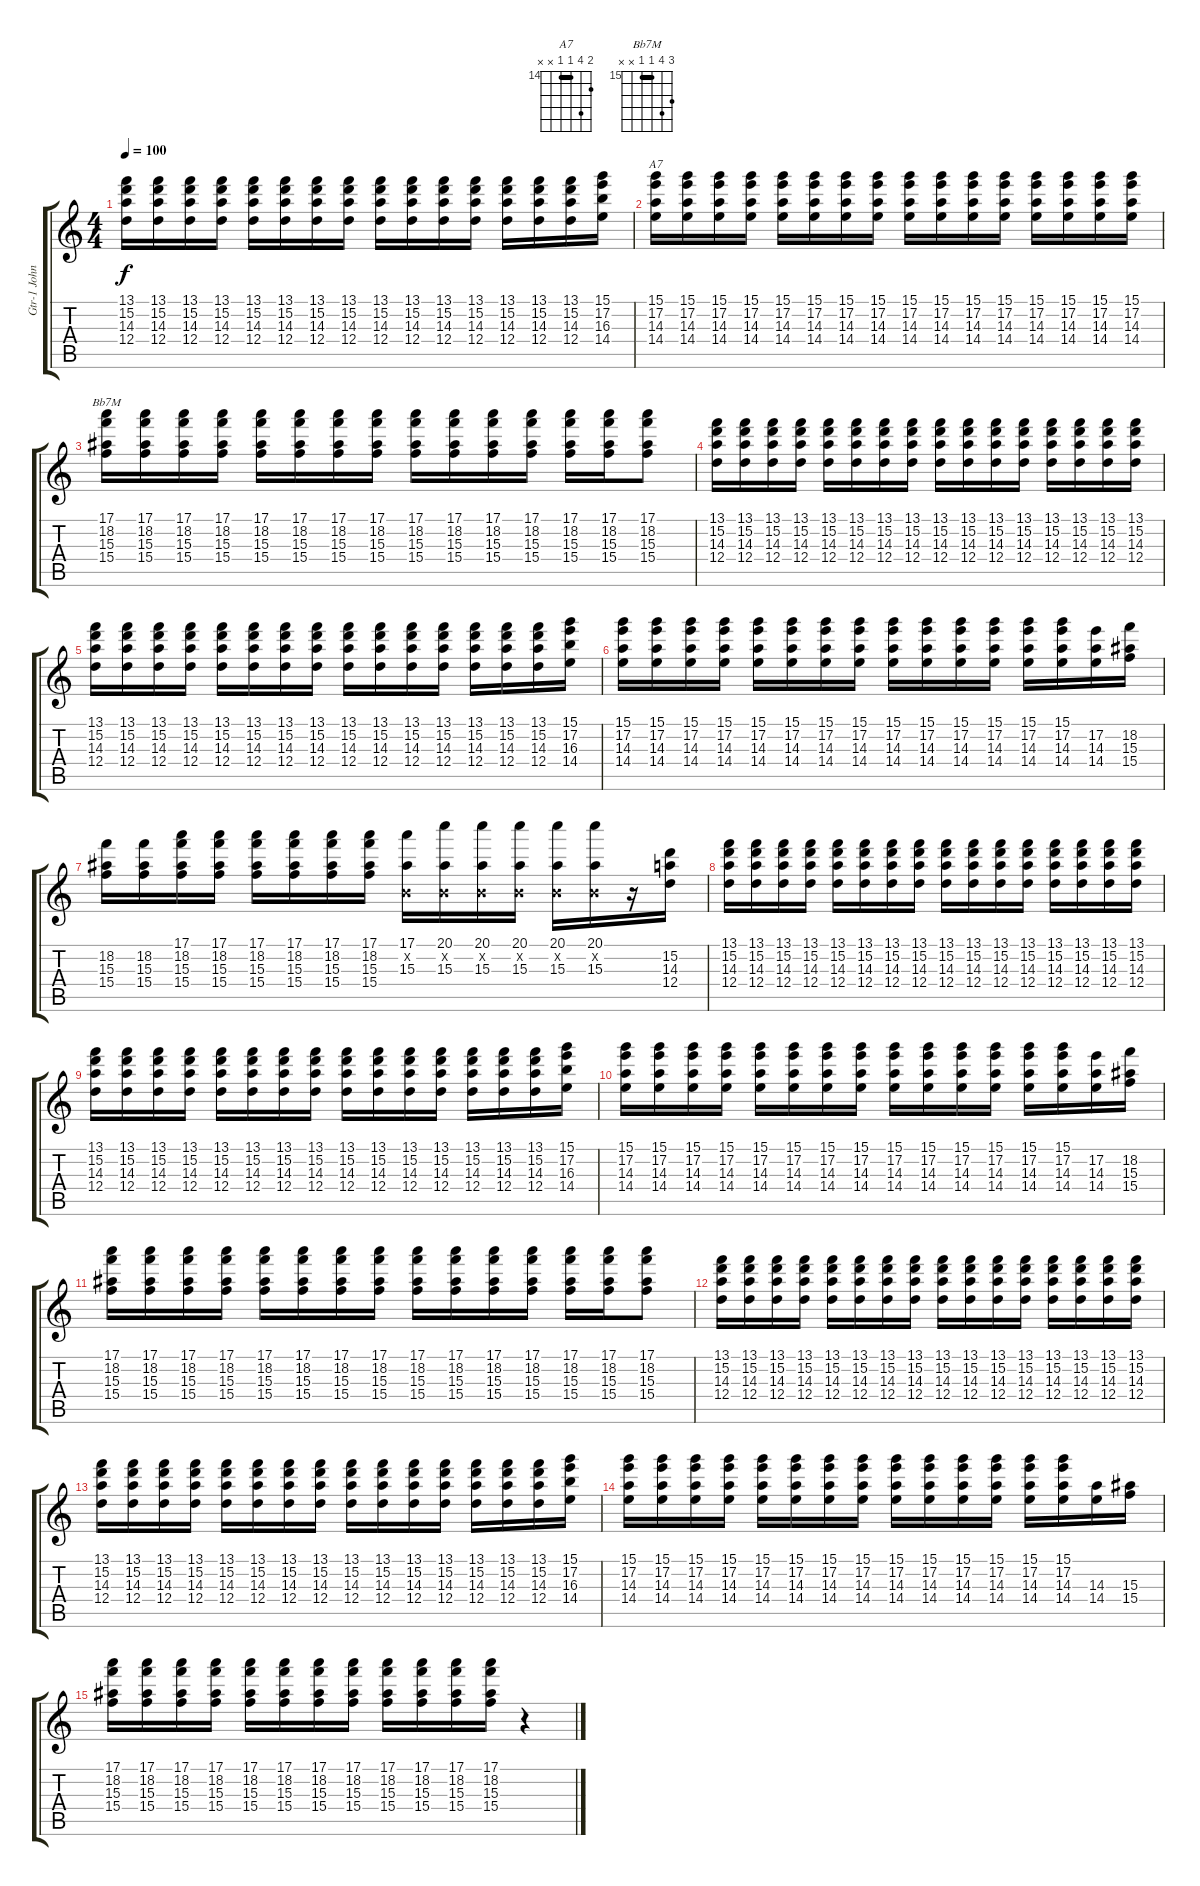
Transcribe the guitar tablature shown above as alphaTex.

\track ("Gtr-1 John" "Gtr-1 John") {instrument overdrivenguitar}
\staff {score tabs}
\tuning (E4 B3 G3 D3 A2 E2) {hide}
\chord ("A7" 15 17 14 14 x x) {firstfret 14 barre 14}
\chord ("Bb7M" 17 18 15 15 x x) {firstfret 15 barre 15}
\ts (4 4)
\tempo 100
\clef g2
\ks c
(13.1 15.2 14.3 12.4).16{dy f} (13.1 15.2 14.3 12.4).16 (13.1 15.2 14.3 12.4).16 (13.1 15.2 14.3 12.4).16 (13.1 15.2 14.3 12.4).16 (13.1 15.2 14.3 12.4).16 (13.1 15.2 14.3 12.4).16 (13.1 15.2 14.3 12.4).16 (13.1 15.2 14.3 12.4).16 (13.1 15.2 14.3 12.4).16 (13.1 15.2 14.3 12.4).16 (13.1 15.2 14.3 12.4).16 (13.1 15.2 14.3 12.4).16 (13.1 15.2 14.3 12.4).16 (13.1 15.2 14.3 12.4).16 (15.1 17.2 16.3 14.4).16 |
(15.1 17.2 14.3 14.4).16{ch "A7"} (15.1 17.2 14.3 14.4).16 (15.1 17.2 14.3 14.4).16 (15.1 17.2 14.3 14.4).16 (15.1 17.2 14.3 14.4).16 (15.1 17.2 14.3 14.4).16 (15.1 17.2 14.3 14.4).16 (15.1 17.2 14.3 14.4).16 (15.1 17.2 14.3 14.4).16 (15.1 17.2 14.3 14.4).16 (15.1 17.2 14.3 14.4).16 (15.1 17.2 14.3 14.4).16 (15.1 17.2 14.3 14.4).16 (15.1 17.2 14.3 14.4).16 (15.1 17.2 14.3 14.4).16 (15.1 17.2 14.3 14.4).16 |
(17.1 18.2 15.3 15.4).16{ch "Bb7M"} (17.1 18.2 15.3 15.4).16 (17.1 18.2 15.3 15.4).16 (17.1 18.2 15.3 15.4).16 (17.1 18.2 15.3 15.4).16 (17.1 18.2 15.3 15.4).16 (17.1 18.2 15.3 15.4).16 (17.1 18.2 15.3 15.4).16 (17.1 18.2 15.3 15.4).16 (17.1 18.2 15.3 15.4).16 (17.1 18.2 15.3 15.4).16 (17.1 18.2 15.3 15.4).16 (17.1 18.2 15.3 15.4).16 (17.1 18.2 15.3 15.4).16 (17.1 18.2 15.3 15.4).8 |
(13.1 15.2 14.3 12.4).16 (13.1 15.2 14.3 12.4).16 (13.1 15.2 14.3 12.4).16 (13.1 15.2 14.3 12.4).16 (13.1 15.2 14.3 12.4).16 (13.1 15.2 14.3 12.4).16 (13.1 15.2 14.3 12.4).16 (13.1 15.2 14.3 12.4).16 (13.1 15.2 14.3 12.4).16 (13.1 15.2 14.3 12.4).16 (13.1 15.2 14.3 12.4).16 (13.1 15.2 14.3 12.4).16 (13.1 15.2 14.3 12.4).16 (13.1 15.2 14.3 12.4).16 (13.1 15.2 14.3 12.4).16 (13.1 15.2 14.3 12.4).16 |
(13.1 15.2 14.3 12.4).16 (13.1 15.2 14.3 12.4).16 (13.1 15.2 14.3 12.4).16 (13.1 15.2 14.3 12.4).16 (13.1 15.2 14.3 12.4).16 (13.1 15.2 14.3 12.4).16 (13.1 15.2 14.3 12.4).16 (13.1 15.2 14.3 12.4).16 (13.1 15.2 14.3 12.4).16 (13.1 15.2 14.3 12.4).16 (13.1 15.2 14.3 12.4).16 (13.1 15.2 14.3 12.4).16 (13.1 15.2 14.3 12.4).16 (13.1 15.2 14.3 12.4).16 (13.1 15.2 14.3 12.4).16 (15.1 17.2 16.3 14.4).16 |
(15.1 17.2 14.3 14.4).16 (15.1 17.2 14.3 14.4).16 (15.1 17.2 14.3 14.4).16 (15.1 17.2 14.3 14.4).16 (15.1 17.2 14.3 14.4).16 (15.1 17.2 14.3 14.4).16 (15.1 17.2 14.3 14.4).16 (15.1 17.2 14.3 14.4).16 (15.1 17.2 14.3 14.4).16 (15.1 17.2 14.3 14.4).16 (15.1 17.2 14.3 14.4).16 (15.1 17.2 14.3 14.4).16 (15.1 17.2 14.3 14.4).16 (15.1 17.2 14.3 14.4).16 (17.2 14.3 14.4).16 (18.2 15.3 15.4).16 |
(18.2 15.3 15.4).16 (18.2 15.3 15.4).16 (17.1 18.2 15.3 15.4).16 (17.1 18.2 15.3 15.4).16 (17.1 18.2 15.3 15.4).16 (17.1 18.2 15.3 15.4).16 (17.1 18.2 15.3 15.4).16 (17.1 18.2 15.3 15.4).16 (17.1 0.2{x} 15.3).16 (20.1 0.2{x} 15.3).16 (20.1 0.2{x} 15.3).16 (20.1 0.2{x} 15.3).16 (20.1 0.2{x} 15.3).16 (20.1 0.2{x} 15.3).16 r.16 (15.2 14.3 12.4).16 |
(13.1 15.2 14.3 12.4).16 (13.1 15.2 14.3 12.4).16 (13.1 15.2 14.3 12.4).16 (13.1 15.2 14.3 12.4).16 (13.1 15.2 14.3 12.4).16 (13.1 15.2 14.3 12.4).16 (13.1 15.2 14.3 12.4).16 (13.1 15.2 14.3 12.4).16 (13.1 15.2 14.3 12.4).16 (13.1 15.2 14.3 12.4).16 (13.1 15.2 14.3 12.4).16 (13.1 15.2 14.3 12.4).16 (13.1 15.2 14.3 12.4).16 (13.1 15.2 14.3 12.4).16 (13.1 15.2 14.3 12.4).16 (13.1 15.2 14.3 12.4).16 |
(13.1 15.2 14.3 12.4).16 (13.1 15.2 14.3 12.4).16 (13.1 15.2 14.3 12.4).16 (13.1 15.2 14.3 12.4).16 (13.1 15.2 14.3 12.4).16 (13.1 15.2 14.3 12.4).16 (13.1 15.2 14.3 12.4).16 (13.1 15.2 14.3 12.4).16 (13.1 15.2 14.3 12.4).16 (13.1 15.2 14.3 12.4).16 (13.1 15.2 14.3 12.4).16 (13.1 15.2 14.3 12.4).16 (13.1 15.2 14.3 12.4).16 (13.1 15.2 14.3 12.4).16 (13.1 15.2 14.3 12.4).16 (15.1 17.2 16.3 14.4).16 |
(15.1 17.2 14.3 14.4).16 (15.1 17.2 14.3 14.4).16 (15.1 17.2 14.3 14.4).16 (15.1 17.2 14.3 14.4).16 (15.1 17.2 14.3 14.4).16 (15.1 17.2 14.3 14.4).16 (15.1 17.2 14.3 14.4).16 (15.1 17.2 14.3 14.4).16 (15.1 17.2 14.3 14.4).16 (15.1 17.2 14.3 14.4).16 (15.1 17.2 14.3 14.4).16 (15.1 17.2 14.3 14.4).16 (15.1 17.2 14.3 14.4).16 (15.1 17.2 14.3 14.4).16 (17.2 14.3 14.4).16 (18.2 15.3 15.4).16 |
(17.1 18.2 15.3 15.4).16 (17.1 18.2 15.3 15.4).16 (17.1 18.2 15.3 15.4).16 (17.1 18.2 15.3 15.4).16 (17.1 18.2 15.3 15.4).16 (17.1 18.2 15.3 15.4).16 (17.1 18.2 15.3 15.4).16 (17.1 18.2 15.3 15.4).16 (17.1 18.2 15.3 15.4).16 (17.1 18.2 15.3 15.4).16 (17.1 18.2 15.3 15.4).16 (17.1 18.2 15.3 15.4).16 (17.1 18.2 15.3 15.4).16 (17.1 18.2 15.3 15.4).16 (17.1 18.2 15.3 15.4).8 |
(13.1 15.2 14.3 12.4).16 (13.1 15.2 14.3 12.4).16 (13.1 15.2 14.3 12.4).16 (13.1 15.2 14.3 12.4).16 (13.1 15.2 14.3 12.4).16 (13.1 15.2 14.3 12.4).16 (13.1 15.2 14.3 12.4).16 (13.1 15.2 14.3 12.4).16 (13.1 15.2 14.3 12.4).16 (13.1 15.2 14.3 12.4).16 (13.1 15.2 14.3 12.4).16 (13.1 15.2 14.3 12.4).16 (13.1 15.2 14.3 12.4).16 (13.1 15.2 14.3 12.4).16 (13.1 15.2 14.3 12.4).16 (13.1 15.2 14.3 12.4).16 |
(13.1 15.2 14.3 12.4).16 (13.1 15.2 14.3 12.4).16 (13.1 15.2 14.3 12.4).16 (13.1 15.2 14.3 12.4).16 (13.1 15.2 14.3 12.4).16 (13.1 15.2 14.3 12.4).16 (13.1 15.2 14.3 12.4).16 (13.1 15.2 14.3 12.4).16 (13.1 15.2 14.3 12.4).16 (13.1 15.2 14.3 12.4).16 (13.1 15.2 14.3 12.4).16 (13.1 15.2 14.3 12.4).16 (13.1 15.2 14.3 12.4).16 (13.1 15.2 14.3 12.4).16 (13.1 15.2 14.3 12.4).16 (15.1 17.2 16.3 14.4).16 |
(15.1 17.2 14.3 14.4).16 (15.1 17.2 14.3 14.4).16 (15.1 17.2 14.3 14.4).16 (15.1 17.2 14.3 14.4).16 (15.1 17.2 14.3 14.4).16 (15.1 17.2 14.3 14.4).16 (15.1 17.2 14.3 14.4).16 (15.1 17.2 14.3 14.4).16 (15.1 17.2 14.3 14.4).16 (15.1 17.2 14.3 14.4).16 (15.1 17.2 14.3 14.4).16 (15.1 17.2 14.3 14.4).16 (15.1 17.2 14.3 14.4).16 (15.1 17.2 14.3 14.4).16 (14.3 14.4).16 (15.3 15.4).16 |
(17.1 18.2 15.3 15.4).16 (17.1 18.2 15.3 15.4).16 (17.1 18.2 15.3 15.4).16 (17.1 18.2 15.3 15.4).16 (17.1 18.2 15.3 15.4).16 (17.1 18.2 15.3 15.4).16 (17.1 18.2 15.3 15.4).16 (17.1 18.2 15.3 15.4).16 (17.1 18.2 15.3 15.4).16 (17.1 18.2 15.3 15.4).16 (17.1 18.2 15.3 15.4).16 (17.1 18.2 15.3 15.4).16 r.4
